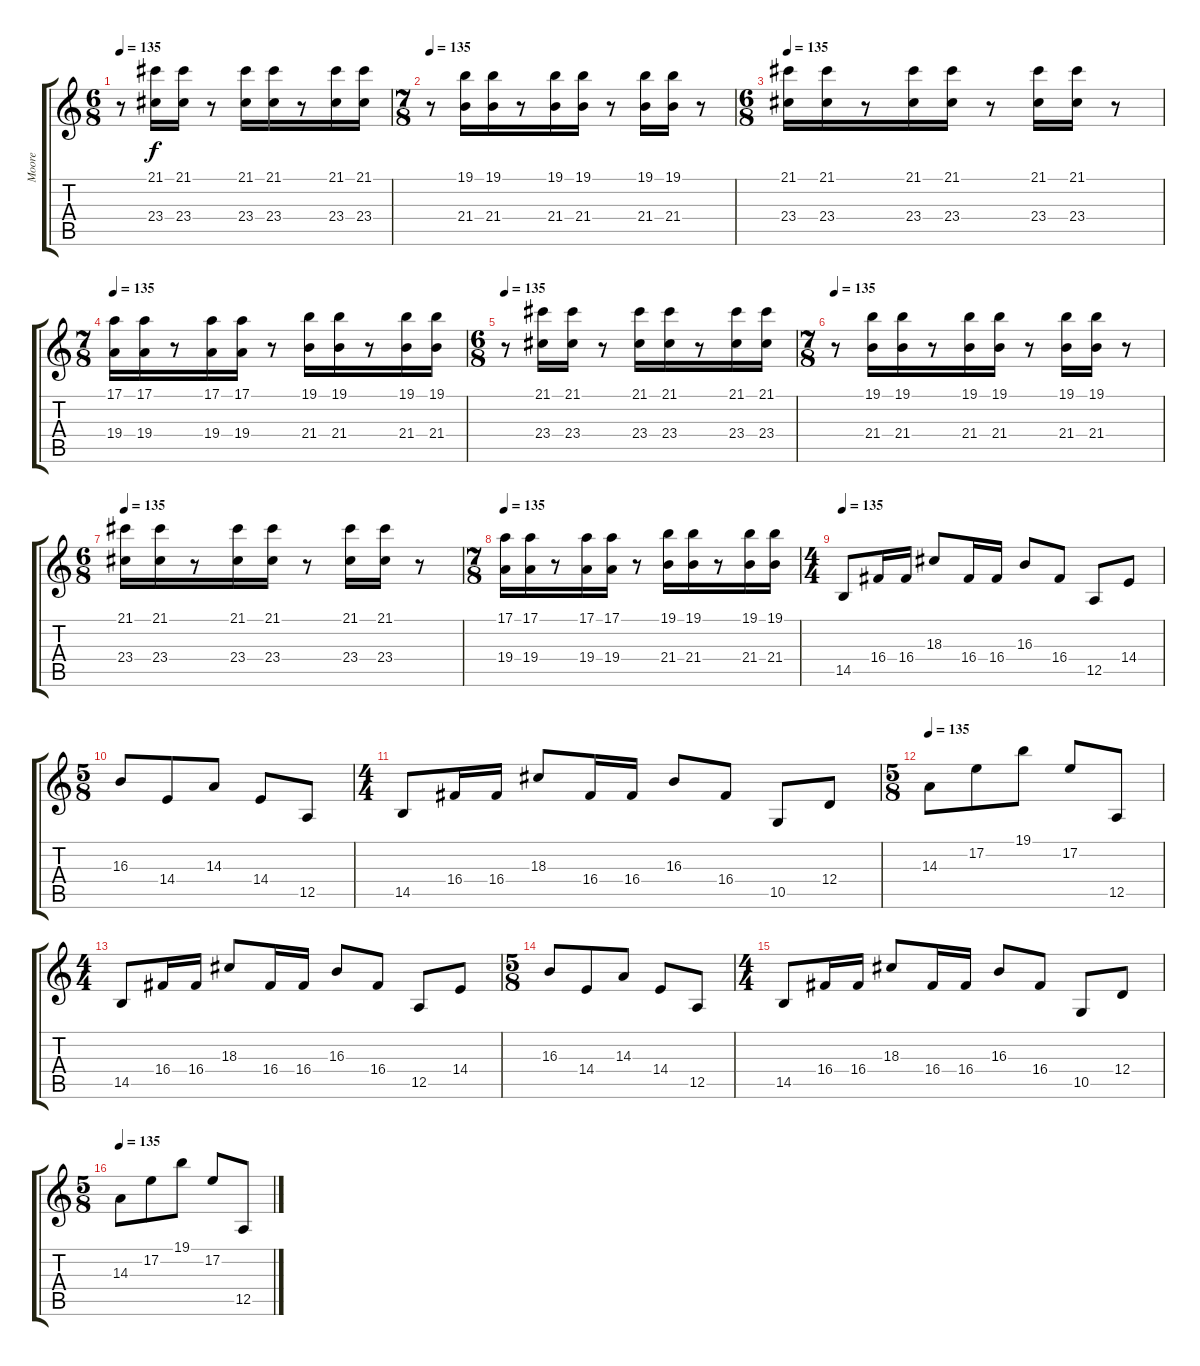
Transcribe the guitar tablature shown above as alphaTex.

\track ("Moore" "Moore") {instrument rockorgan}
\staff {score tabs}
\tuning (E4 B3 G3 D3 A2 E2) {hide}
\ts (6 8)
\tempo 135
\clef g2
\ks c
r.8{dy f volume 10} (21.1 23.4).16 (21.1 23.4).16 r.8 (21.1 23.4).16 (21.1 23.4).16 r.8 (21.1 23.4).16 (21.1 23.4).16 |
\ts (7 8)
\tempo 135
r.8{volume 10} (19.1 21.4).16 (19.1 21.4).16 r.8 (19.1 21.4).16 (19.1 21.4).16 r.8 (19.1 21.4).16 (19.1 21.4).16 r.8 |
\ts (6 8)
\tempo 135
(21.1 23.4).16 (21.1 23.4).16 r.8 (21.1 23.4).16 (21.1 23.4).16 r.8 (21.1 23.4).16 (21.1 23.4).16 r.8 |
\ts (7 8)
\tempo 135
(17.1 19.4).16 (17.1 19.4).16 r.8 (17.1 19.4).16 (17.1 19.4).16 r.8 (19.1 21.4).16 (19.1 21.4).16 r.8 (19.1 21.4).16 (19.1 21.4).16 |
\ts (6 8)
\tempo 135
r.8{volume 10} (21.1 23.4).16 (21.1 23.4).16 r.8 (21.1 23.4).16 (21.1 23.4).16 r.8 (21.1 23.4).16 (21.1 23.4).16 |
\ts (7 8)
\tempo 135
r.8{volume 10} (19.1 21.4).16 (19.1 21.4).16 r.8 (19.1 21.4).16 (19.1 21.4).16 r.8 (19.1 21.4).16 (19.1 21.4).16 r.8 |
\ts (6 8)
\tempo 135
(21.1 23.4).16 (21.1 23.4).16 r.8 (21.1 23.4).16 (21.1 23.4).16 r.8 (21.1 23.4).16 (21.1 23.4).16 r.8 |
\ts (7 8)
\tempo 135
(17.1 19.4).16 (17.1 19.4).16 r.8 (17.1 19.4).16 (17.1 19.4).16 r.8 (19.1 21.4).16 (19.1 21.4).16 r.8 (19.1 21.4).16 (19.1 21.4).16 |
\ts (4 4)
\tempo 135
14.5.8{volume 13 balance 5 instrument lead1square} 16.4.16 16.4.16 18.3.8 16.4.16 16.4.16 16.3.8 16.4.8 12.5.8 14.4.8 |
\ts (5 8)
16.3.8 14.4.8 14.3.8 14.4.8 12.5.8 |
\ts (4 4)
14.5.8 16.4.16 16.4.16 18.3.8 16.4.16 16.4.16 16.3.8 16.4.8 10.5.8 12.4.8 |
\ts (5 8)
\tempo 135
14.3.8{volume 13 balance 5 instrument lead1square} 17.2.8 19.1.8 17.2.8 12.5.8 |
\ts (4 4)
14.5.8 16.4.16 16.4.16 18.3.8 16.4.16 16.4.16 16.3.8 16.4.8 12.5.8 14.4.8 |
\ts (5 8)
16.3.8 14.4.8 14.3.8 14.4.8 12.5.8 |
\ts (4 4)
14.5.8 16.4.16 16.4.16 18.3.8 16.4.16 16.4.16 16.3.8 16.4.8 10.5.8 12.4.8 |
\ts (5 8)
\tempo 135
14.3.8{volume 13 balance 5 instrument lead1square} 17.2.8 19.1.8 17.2.8 12.5.8
